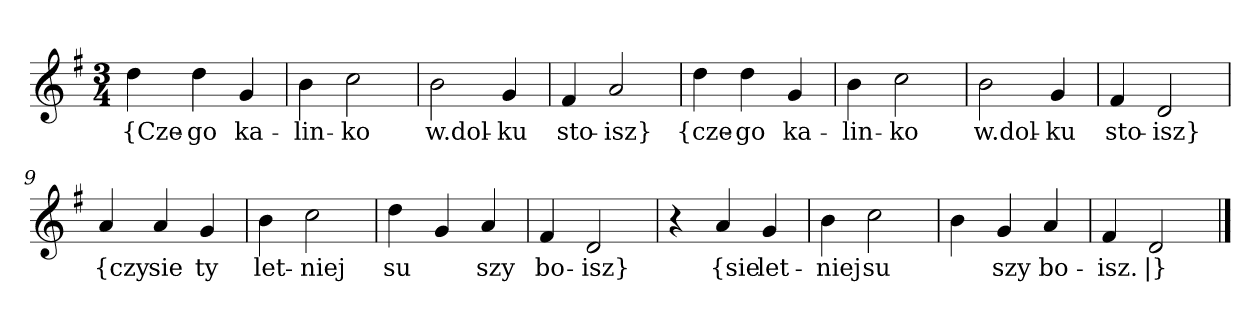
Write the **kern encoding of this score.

**kern	**text
*part1	*part1
*staff1	*staff1
*clefG2	*
*k[f#]	*
*G:	*
*M3/4	*
=	=
4dd	{Cze-
4dd	-go
4g	ka-
=2	=2
4b	-lin-
2cc	-ko
=3	=3
2b	w.dol-
4g	-ku
=4	=4
4f#	sto-
2a	-isz}
=5y	=5y
4dd	{cze-
4dd	-go
4g	ka-
=6	=6
4b	-lin-
2cc	-ko
=7	=7
2b	w.dol-
4g	-ku
=8	=8
4f#	sto-
2d	-isz}
=9y	=9y
4a	{czy
4a	sie
4g	ty
=10	=10
4b	let-
2cc	-niej
=11	=11
4dd	su
4g	--
4a	-szy
=12	=12
4f#	bo-
2d	-isz}
=13y	=13y
4r	.
4a	{sie
4g	let-
=14	=14
4b	-niej
2cc	su
=15	=15
4b	--
4g	-szy
4a	bo-
=16	=16
4f#	-isz.
2d	|}
==	==
*-	*-
